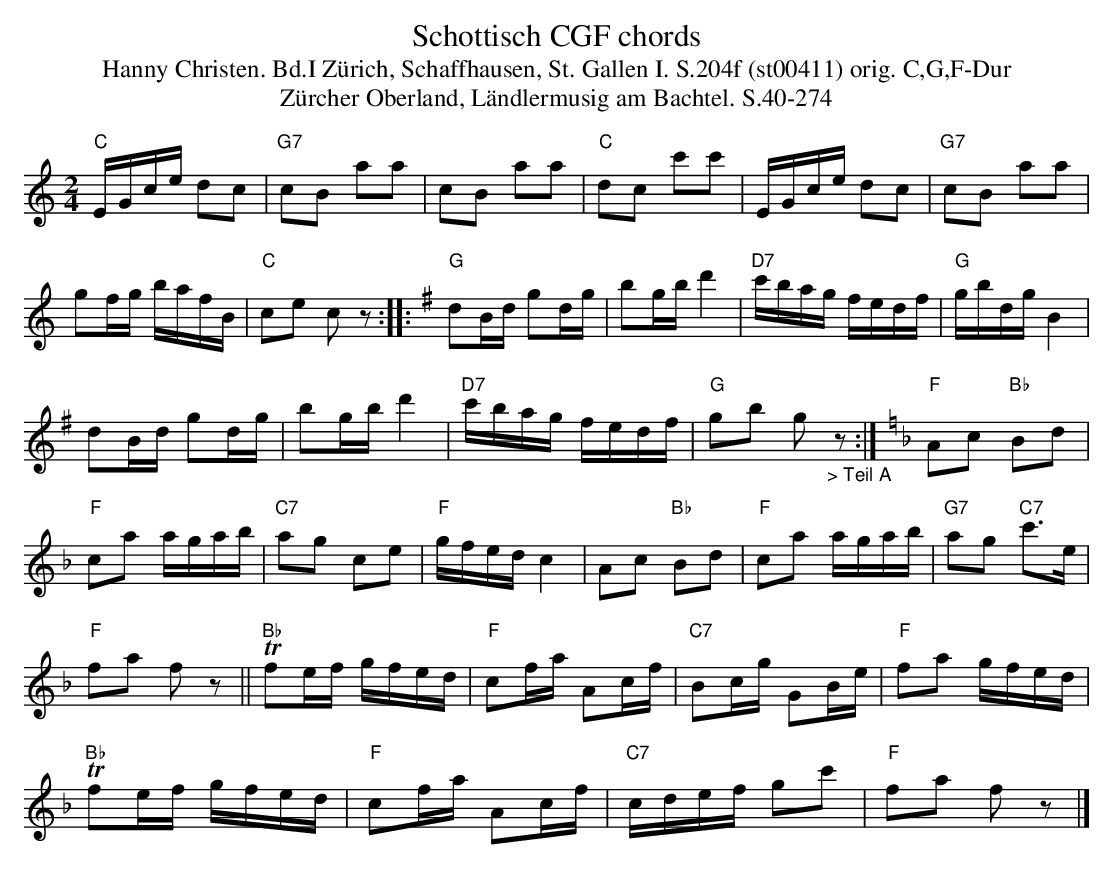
X:1
T: Schottisch CGF chords
T:Hanny Christen. Bd.I Zürich, Schaffhausen, St. Gallen I. S.204f (st00411) orig. C,G,F-Dur
T: Z\"urcher Oberland, L\"andlermusig am Bachtel. S.40-274
M:2/4
L:1/16
K:C %%MIDI gchordon
"C"EGce d2c2 | "G7"c2B2 a2a2 | c2B2 a2a2 | "C"d2c2 c'2c'2 | EGce d2c2 | "G7"c2B2 a2a2 |
g2fg bafB | "C"c2e2 c2z2 :: [K:G] "G"d2Bd g2dg | b2gb d'4 | "D7"c'bag fedf | "G"gbdg B4 |
d2Bd g2dg | b2gb d'4 | "D7"c'bag fedf | "G"g2b2 g2"_> Teil A"z2 :| [K:F] "F"A2c2 "Bb"B2d2 |
"F"c2a2 agab | "C7"a2g2 c2e2 | "F"gfed  c4 | A2c2 "Bb"B2d2 | "F"c2a2 agab | "G7"a2g2 "C7"c'3e |
"F"f2a2 f2z2 || "Bb"Tf2ef gfed | "F"c2fa A2cf | "C7"B2cg G2Be | "F"f2a2 gfed |
"Bb"Tf2ef gfed | "F"c2fa A2cf | "C7"cdef g2c'2 | "F"f2a2 f2z2 |]
